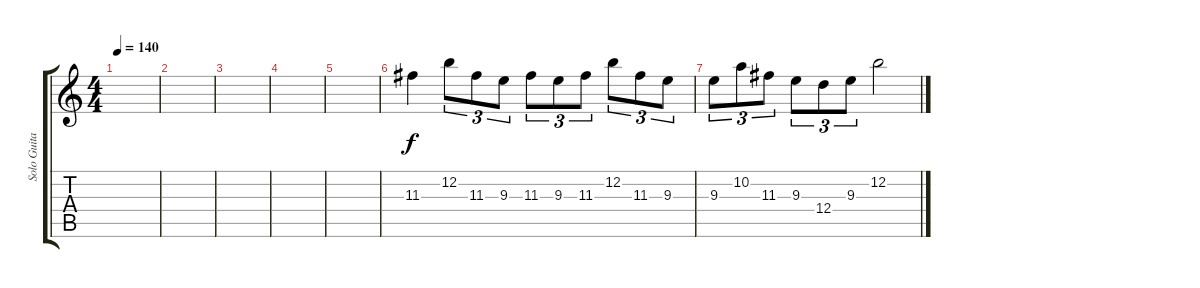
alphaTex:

\track ("Solo Guitar" "Solo Guita") {instrument distortionguitar}
\staff {score tabs}
\tuning (E4 B3 G3 D3 A2 E2) {hide}
\ts (4 4)
\tempo 140
\clef g2
\ks c
|
|
|
|
|
11.3.4 12.2.8{tu (3 2)} 11.3.8{tu (3 2)} 9.3.8{tu (3 2)} 11.3.8{tu (3 2)} 9.3.8{tu (3 2)} 11.3.8{tu (3 2)} 12.2.8{tu (3 2)} 11.3.8{tu (3 2)} 9.3.8{tu (3 2)} |
9.3.8{tu (3 2)} 10.2.8{tu (3 2)} 11.3.8{tu (3 2)} 9.3.8{tu (3 2)} 12.4.8{tu (3 2)} 9.3.8{tu (3 2)} 12.2.2
